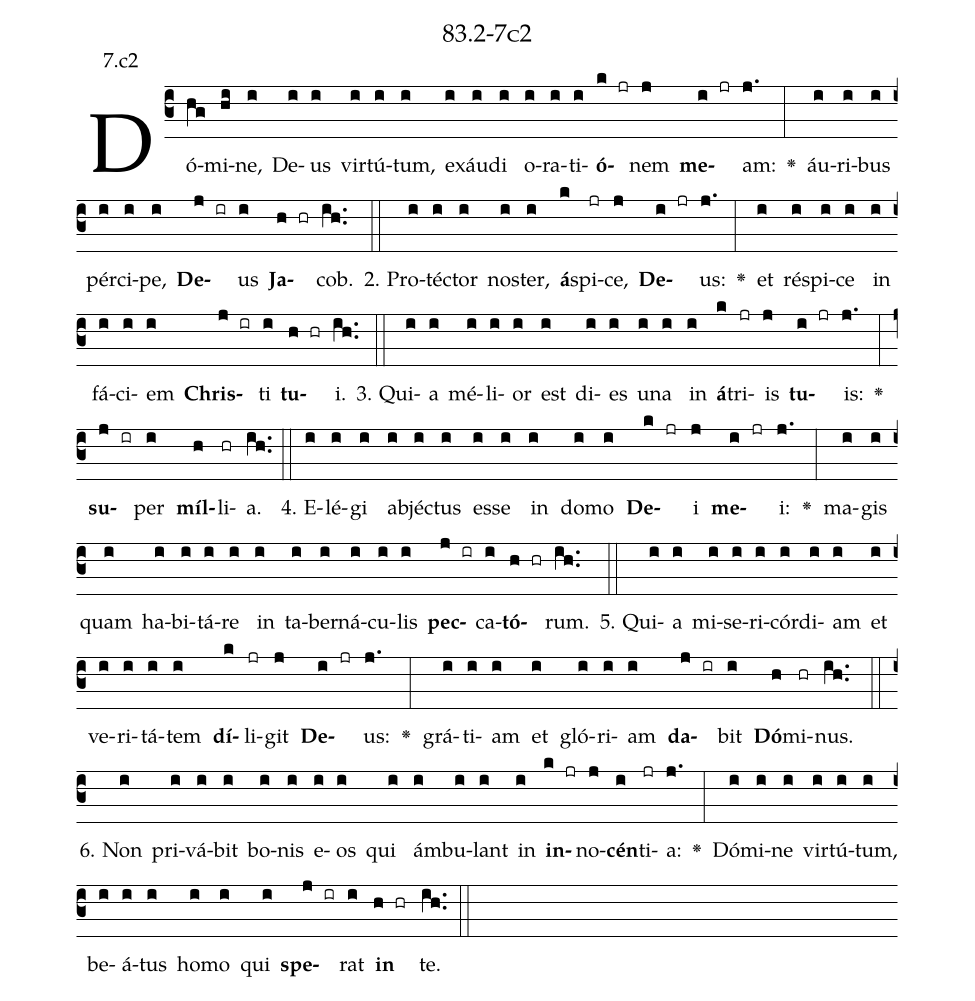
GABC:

name: 83.2-7c2;
annotation: 7.c2;
%%
(c3)Dó(hg)mi(hi)ne,(i) De(i)us(i) vir(i)tú(i)tum,(i) ex(i)áu(i)di(i) o(i)ra(i)ti(i)<b>ó</b>(k jr)nem(j) <b>me</b>(i jr)am:(j.) <v>\greheightstar</v>(:) áu(i)ri(i)bus(i) pér(i)ci(i)pe,(i) <b>De</b>(j ir)us(i) <b>Ja</b>(h hr)cob.(ih..) (::)
2. Pro(i)téc(i)tor(i) nos(i)ter,(i) <b>á</b>(k)spi(jr)ce,(j) <b>De</b>(i jr)us:(j.) <v>\greheightstar</v>(:) et(i) ré(i)spi(i)ce(i) in(i) fá(i)ci(i)em(i) <b>Chris</b>(j ir)ti(i) <b>tu</b>(h hr)i.(ih..) (::)
3. Qui(i)a(i) mé(i)li(i)or(i) est(i) di(i)es(i) u(i)na(i) in(i) <b>á</b>(k)tri(jr)is(j) <b>tu</b>(i jr)is:(j.) <v>\greheightstar</v>(:) <b>su</b>(j ir)per(i) <b>míl</b>(h)li(hr)a.(ih..) (::)
4. E(i)lé(i)gi(i) ab(i)jéc(i)tus(i) es(i)se(i) in(i) do(i)mo(i) <b>De</b>(k jr)i(j) <b>me</b>(i jr)i:(j.) <v>\greheightstar</v>(:) ma(i)gis(i) quam(i) ha(i)bi(i)tá(i)re(i) in(i) ta(i)ber(i)ná(i)cu(i)lis(i) <b>pec</b>(j ir)ca(i)<b>tó</b>(h hr)rum.(ih..) (::)
5. Qui(i)a(i) mi(i)se(i)ri(i)cór(i)di(i)am(i) et(i) ve(i)ri(i)tá(i)tem(i) <b>dí</b>(k)li(jr)git(j) <b>De</b>(i jr)us:(j.) <v>\greheightstar</v>(:) grá(i)ti(i)am(i) et(i) gló(i)ri(i)am(i) <b>da</b>(j ir)bit(i) <b>Dó</b>(h)mi(hr)nus.(ih..) (::)
6. Non(i) pri(i)vá(i)bit(i) bo(i)nis(i) e(i)os(i) qui(i) ám(i)bu(i)lant(i) in(i) <b>in</b>(k jr)no(j)<b>cén</b>(i)ti(jr)a:(j.) <v>\greheightstar</v>(:) Dó(i)mi(i)ne(i) vir(i)tú(i)tum,(i) be(i)á(i)tus(i) ho(i)mo(i) qui(i) <b>spe</b>(j ir)rat(i) <b>in</b>(h hr) te.(ih..) (::)
